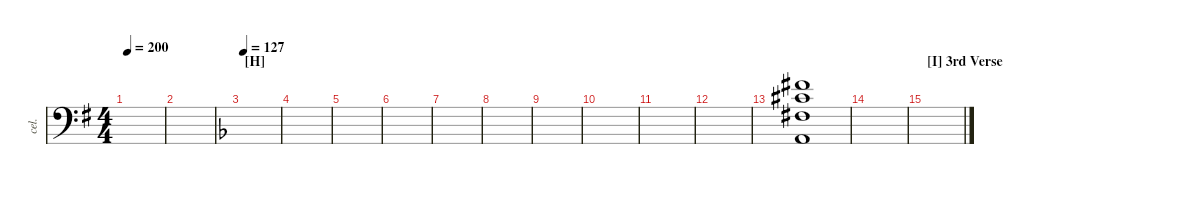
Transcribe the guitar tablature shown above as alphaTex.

\defaultSystemsLayout 4
\hideDynamics
\bracketExtendMode nobrackets
\track ("Celesta" "cel.") {instrument celesta}
\staff {score}
\tuning (E4 B3 G3 D3 A2 E2)
\displaytranspose -12
\ts (4 4)
\tempo 200
\clef f4
\ks g
|
|
\section ("H" "")
\tempo 127
\scale
1.49793
\ks f
|
\scale
0.950297 |
\scale
0.950297 |
\scale
0.950297 |
\scale
0.950297 |
\scale
0.950297 |
\scale
0.950297 |
\scale
0.950297 |
\scale
0.602096 |
\scale
0.676711 |
\scale
1.38555 (0.5{acc forcenatural} 4.4{acc #} 2.2{acc #} 2.1{acc #}).1{ot 8vb} |
\scale
1.18564 |
\section ("I" "3rd Verse")
